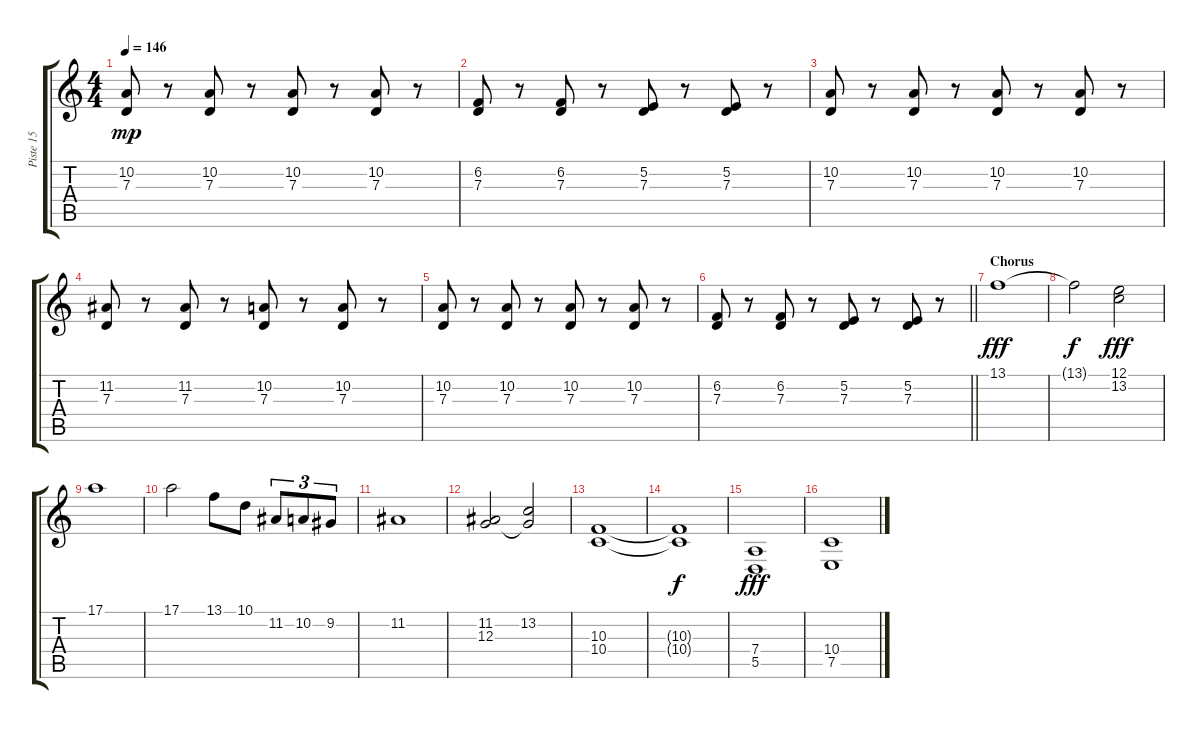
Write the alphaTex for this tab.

\track ("Piste 15" "Piste 15") {instrument trumpet}
\staff {score tabs}
\tuning (E4 B3 G3 D3 A2 D2) {hide}
\ts (4 4)
\tempo 146
\clef g2
\ks c
(10.2 7.3).8{dy mp} r.8 (10.2 7.3).8 r.8 (10.2 7.3).8 r.8 (10.2 7.3).8 r.8 |
(6.2 7.3).8 r.8 (6.2 7.3).8 r.8 (5.2 7.3).8 r.8 (5.2 7.3).8 r.8 |
(10.2 7.3).8 r.8 (10.2 7.3).8 r.8 (10.2 7.3).8 r.8 (10.2 7.3).8 r.8 |
(11.2 7.3).8 r.8 (11.2 7.3).8 r.8 (10.2 7.3).8 r.8 (10.2 7.3).8 r.8 |
(10.2 7.3).8 r.8 (10.2 7.3).8 r.8 (10.2 7.3).8 r.8 (10.2 7.3).8 r.8 |
\barLineRight lightlight
(6.2 7.3).8 r.8 (6.2 7.3).8 r.8 (5.2 7.3).8 r.8 (5.2 7.3).8 r.8 |
\section ("" "Chorus")
13.1.1{dy fff instrument synthstrings1} |
13.1{t}.2{dy f} (12.1 13.2).2{dy fff} |
17.1.1 |
17.1.2 13.1.8 10.1.8 11.2.8{tu (3 2)} 10.2.8{tu (3 2)} 9.2.8{tu (3 2)} |
11.2.1 |
(11.2 12.3).2 (13.2 12.3{t}).2 |
(10.3 10.4).1 |
(10.3{t} 10.4{t}).1{dy f} |
(7.4 5.5).1{dy fff} |
(10.4 7.5).1
